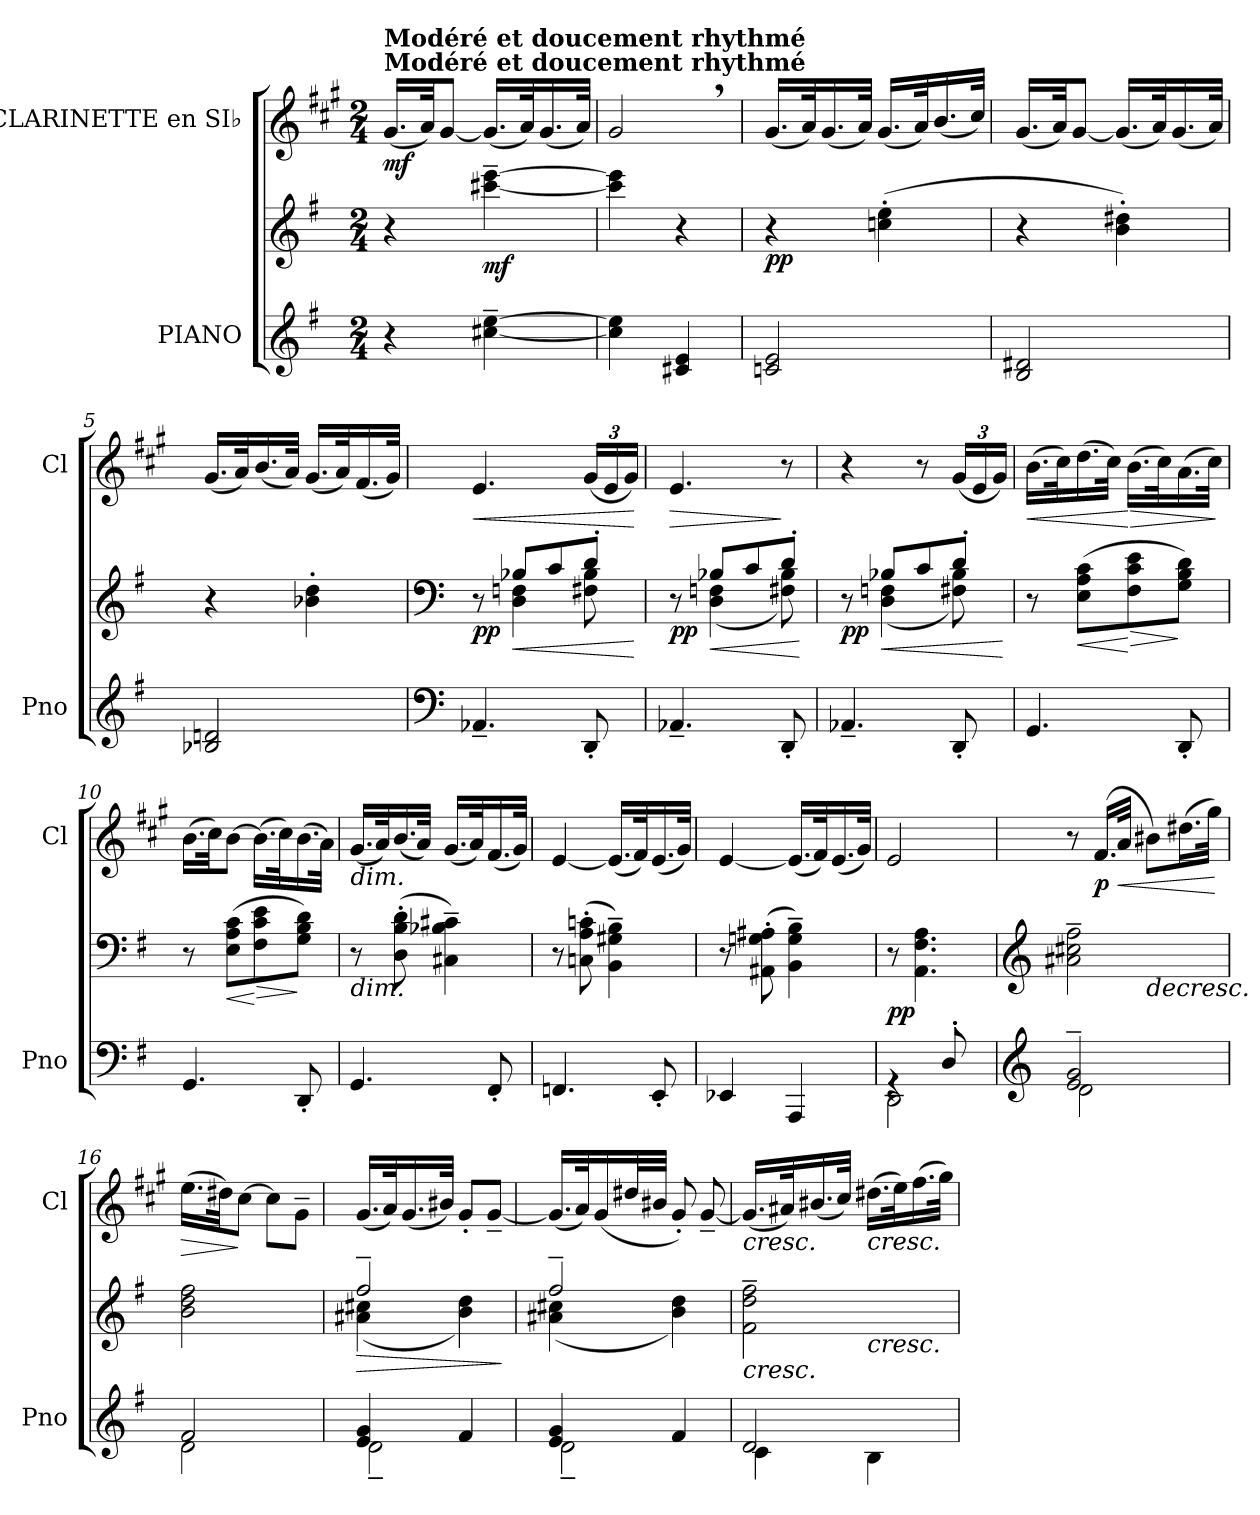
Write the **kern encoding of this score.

**kern	**kern	**dynam	**kern	**dynam
*part2	*part2	*part2	*part1	*part1
*staff3	*staff2	*staff2/3	*staff1	*staff1
*I"PIANO	*	*	*I"CLARINETTE en SI♭	*
*I'Pno	*	*	*I'Cl	*
*clefG2	*clefG2	*	*clefG2	*
*	*	*	*ITrd1c2	*
*k[f#]	*k[f#]	*	*k[f#]	*
*M2/4	*M2/4	*	*M2/4	*
*MM80	*MM80	*	*MM80	*
=1	=1	=1	=1	=1
!	!	!	!LO:TX:a:B:t=Modéré et doucement rhythmé	!
!	!	!	!LO:TX:a:B:t=Modéré et doucement rhythmé	!
!	!	!	!	!LO:DY:b
4r	4r	.	(<16.f#/LL	mf
.	.	.	32g/JK)	.
.	.	.	[8f#/J	.
!	!	!LO:DY:b	!	!
[4cc#X\~ [4ee\~	[4ccc#X\~ [4eee\~	mf	(<16.f#/LL]	.
.	.	.	32g/K)	.
.	.	.	(<16.f#/	.
.	.	.	32g/JJk)	.
=2	=2	=2	=2	=2
4cc#\] 4ee\]	4ccc#\] 4eee\]	.	2f#,/	.
4c#X/ 4e/	4r	.	.	.
=3	=3	=3	=3	=3
!	!	!LO:DY:b	!	!LO:DY:b
!	!	!	!	!LO:DY:n=1:b
(>2cn/ 2e/	4r	pp	(<16.f#/LL	p other-dynamics
.	.	.	32g/K)	.
.	.	.	(<16.f#/	.
.	.	.	32g/JJk)	.
.	(4ccn\' 4ee\'	.	(<16.f#/LL	.
.	.	.	32g/K)	.
.	.	.	(<16.a/	.
.	.	.	32b/JJk)	.
=4	=4	=4	=4	=4
(>2B/ 2d#X/	4r	.	(<16.f#/LL	.
.	.	.	32g/JK)	.
.	.	.	[8f#/J	.
.	4b\' 4dd#X\')	.	(<16.f#/LL]	.
.	.	.	32g/K)	.
.	.	.	(<16.f#/	.
.	.	.	32g/JJk)	.
!!LO:LB:g=z
=5	=5	=5	=5	=5
(<2B-X/ 2dn/	4r	.	(<16.f#/LL	.
.	.	.	32g/K)	.
.	.	.	(<16.a/	.
.	.	.	32g/JJk)	.
.	4b-X\' 4dd\')	.	(<16.f#/LL	.
.	.	.	32g/K)	.
.	.	.	(<16.e/	.
.	.	.	32f#/JJk)	.
=6	=6	=6	=6	=6
*clefF4	*clefF4	*	*	*
*	*^	*	*	*
!	!	!	!LO:DY:b	!	!LO:HP:b
4.AA-X~/	8r	8ryy	pp	4.d/	<
!	!	!	!LO:HP:b	!	!
.	8B-X/L	4D\ 4Fn\	<	.	.
.	8c/	.	.	.	.
*	*	*	*	*Xbrackettup	*
8DD'/	8d'/J	8F#X\ 8B-\)	.	(<24f#/LL	.
.	.	.	.	24d/	.
.	.	.	.	24f#/JJ)	.
*	*v	*v	*	*	*
.	.	[	.	[
=7	=7	=7	=7	=7
*	*^	*	*	*
!	!	!	!LO:DY:b	!	!LO:HP:b
4.AA-X~/	8r	8ryy	pp	4.d/	>
!	!	!	!LO:HP:b	!	!
.	8B-X/L	(<4D\ 4Fn\	<	.	.
.	8c/	.	.	.	.
8DD'/	8d'/J	8F#X\ 8B-\)	.	8r	]
*	*v	*v	*	*	*
.	.	[	.	.
=8	=8	=8	=8	=8
*	*^	*	*	*
!	!	!	!LO:DY:b	!	!
4.AA-X~/	8r	8ryy	pp	4r	.
!	!	!	!LO:HP:b	!	!
.	8B-X/L	(<4D\ 4Fn\	<	.	.
.	8c/	.	.	8r	.
8DD'/	8d'/J	8F#X\ 8B-\)	.	(<24f#/LL	.
.	.	.	.	24d/	.
.	.	.	.	24f#/JJ)	.
*	*v	*v	*	*	*
.	.	[	.	.
=9	=9	=9	=9	=9
!	!	!	!	!LO:HP:b
4.GG/	8r	.	(>16.a\LL	<
.	.	.	32b\K)	.
!	!	!LO:HP:b	!	!
.	(>8E\ 8A\ 8c\L	<	(>16.cc\	.
.	.	.	32b\JJk)	.
!	!	!LO:HP:n=1:b	!	!LO:HP:n=1:b
.	8F#\ 8c\ 8e\	[ >	(>16.a\LL	[ >
.	.	.	32b\K)	.
8DD'/	8G\ 8B\ 8d\J)	]	(>16.g\	.
.	.	.	32b\JJk)	.
.	.	.	.	]
!!LO:LB:g=z
=10	=10	=10	=10	=10
4.GG/	8r	.	(>16.a\LL	.
.	.	.	32b\JK)	.
!	!	!LO:HP:b	!	!
.	(>8E\ 8A\ 8c\L	<	[8a\J	.
!	!	!LO:HP:n=1:b	!	!
.	8F#\ 8c\ 8e\	[ >	(>16.a\LL]	.
.	.	.	32b\K)	.
8DD'/	8G\ 8B\ 8d\J)	]	(>16.a\	.
.	.	.	32g\JJk)	.
=11	=11	=11	=11	=11
!	!	!	!LO:TX:b:i:t=dim.	!
!	!LO:TX:b:i:t=dim.	!	!	!
4.GG/	8r	.	(<16.f#/LL	.
.	.	.	32g/K)	.
.	(>8D\' 8B\' 8d\'	.	(<16.a/	.
.	.	.	32g/JJk)	.
.	4C#X\~ 4B-X\~ 4c#X\~)	.	(<16.f#/LL	.
.	.	.	32g/K)	.
8FF#'/	.	.	(<16.e/	.
.	.	.	32f#/JJk)	.
=12	=12	=12	=12	=12
4.FFn/	8r	.	[4d/	.
.	(>8Cn\' 8A\' 8cn\'	.	.	.
.	4BB\~ 4G#X\~ 4B\~)	.	(<16.d/LL]	.
.	.	.	32e/K)	.
8EE'/	.	.	(<16.d/	.
.	.	.	32f#/JJk)	.
=13	=13	=13	=13	=13
4EE-X/	8r	.	[4d/	.
.	(>8AA#X\' 8Gn\' 8A#X\'	.	.	.
4AAA/	4BB\~ 4G\~ 4B\~)	.	(<16.d/LL]	.
.	.	.	32e/K)	.
.	.	.	(<16.d/	.
.	.	.	32f#/JJk)	.
=14	=14	=14	=14	=14
*^	*^	*	*	*
!	!	!	!	!LO:DY:b	!	!
4rGG	2DD\	8r	4.ryy	pp	2d/	.
.	.	4.AA\ 4.F#\ 4.A\	.	.	.	.
(>8D'/L	.	.	.	.	.	.
8ryy	.	.	8D'\J)	.	.	.
!!LO:LB:g=z
=15	=15	=15	=15	=15	=15	=15
*clefG2	*	*clefG2	*	*	*	*
!	!	!	!	!LO:DY:b	!	!
!	!	!	!	!LO:DY:n=1:b	!	!
2e/~ 2g/~	2d\	2a#X\~ 2cc#X\~ 2ff#\~	4ryy	p other-dynamics	8r	.
!	!	!	!	!	!	!LO:DY:b
.	.	.	.	.	(<16.e/LL	p
!	!	!	!	!	!	!LO:HP:b
.	.	.	.	.	32g/JJk	<
!	!	!	!	!LO:HP:b	!	!
.	.	.	4ryy	>	8a#X\L)	.
.	.	.	.	.	(>16.cc#X\L	.
.	.	.	.	.	32ff#\JJk)	.
*v	*v	*	*	*	*	*
*	*v	*v	*	*	*
.	.	.	.	[
=16	=16	=16	=16	=16
*^	*	*	*	*
!	!	!	!	!	!LO:HP:b
2f#/	2d\	2b\ 2dd\ 2ff#\	.	(>16.dd\LL	>
.	.	.	.	32cc#X\JK)	.
.	.	.	.	[8b\J	]
.	.	.	.	8b\L]	.
.	.	.	.	8f#~\J	.
=17	=17	=17	=17	=17	=17
!	!	!	!LO:HP:b	!	!
*	*	*^	*	*	*
4e/ 4g/	2d~\	2ff#~/	(<4a#X\ 4cc#X\	>	(<16.f#/LL	.
.	.	.	.	.	32g/K)	.
.	.	.	.	.	(<16.f#/	.
.	.	.	.	.	32a#X/JJk)	.
4f#/	.	.	4b\ 4dd\)	.	8f#'/L	.
.	.	.	.	.	[8f#~/J	.
*v	*v	*	*	*	*	*
*	*v	*v	*	*	*
.	.	]	.	.
=18	=18	=18	=18	=18
*^	*^	*	*	*
4e/ 4g/	2d~\	2ff#~/	(<4a#X\ 4cc#X\	.	(<16.f#/LL]	.
.	.	.	.	.	32g/K)	.
.	.	.	.	.	(<16f#/	.
.	.	.	.	.	32cc#X/L	.
.	.	.	.	.	32a#X/JJJ	.
4f#/	.	.	4b\ 4dd\)	.	8f#'/)	.
.	.	.	.	.	[8f#~/	.
*v	*v	*	*	*	*	*
*	*v	*v	*	*	*
.	.	]	.	.
!!LO:PB:g=z
=19	=19	=19	=19	=19
*^	*^	*	*	*
!	!	!	!	!	!LO:TX:b:i:t=cresc.	!
!	!	!LO:TX:b:i:t=cresc.	!	!	!	!
2d/	4c\	2f#\~ 2dd\~ 2ff#\~	4ryy	.	(<16.f#/LL]	.
.	.	.	.	.	32g#X/K)	.
.	.	.	.	.	(<16.a#X/	.
.	.	.	.	.	32b/JJk)	.
!	!	!	!	!	!LO:TX:b:i:t=cresc.	!
!	!	!	!LO:TX:b:i:t=cresc.	!	!	!
.	4B\	.	4ryy	.	(>16.cc#X\LL	.
.	.	.	.	.	32dd\K)	.
.	.	.	.	.	(>16.ee\	.
.	.	.	.	.	32ff#\JJk)	.
*v	*v	*	*	*	*	*
*	*v	*v	*	*	*
=	=	=	=	=
*-	*-	*-	*-	*-
